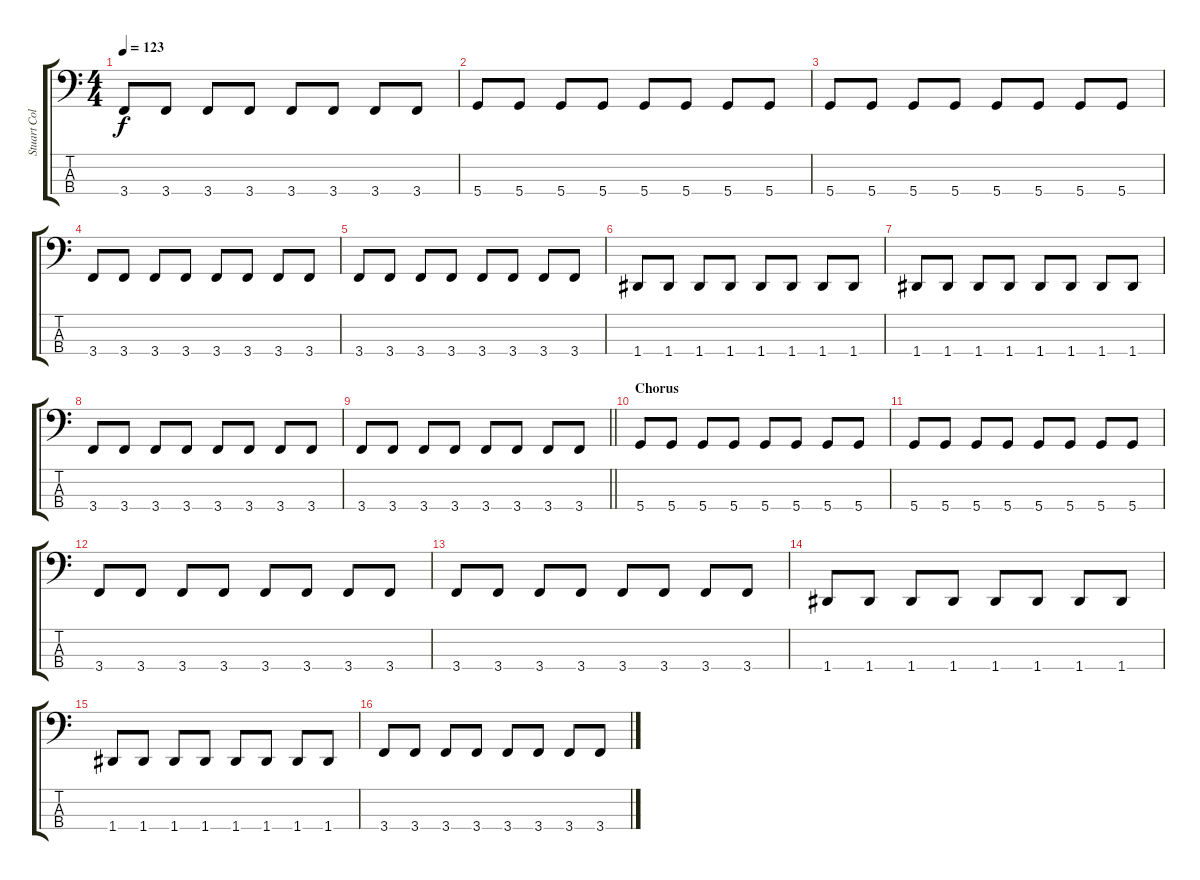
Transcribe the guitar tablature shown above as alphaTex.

\track ("Stuart Coleman" "Stuart Col") {instrument electricbassfinger}
\staff {score tabs}
\tuning (G2 D2 A1 D1) {hide}
\ts (4 4)
\tempo 123
\clef f4
\ks c
3.4.8{dy f} 3.4.8 3.4.8 3.4.8 3.4.8 3.4.8 3.4.8 3.4.8 |
5.4.8 5.4.8 5.4.8 5.4.8 5.4.8 5.4.8 5.4.8 5.4.8 |
5.4.8 5.4.8 5.4.8 5.4.8 5.4.8 5.4.8 5.4.8 5.4.8 |
3.4.8 3.4.8 3.4.8 3.4.8 3.4.8 3.4.8 3.4.8 3.4.8 |
3.4.8 3.4.8 3.4.8 3.4.8 3.4.8 3.4.8 3.4.8 3.4.8 |
1.4.8 1.4.8 1.4.8 1.4.8 1.4.8 1.4.8 1.4.8 1.4.8 |
1.4.8 1.4.8 1.4.8 1.4.8 1.4.8 1.4.8 1.4.8 1.4.8 |
3.4.8 3.4.8 3.4.8 3.4.8 3.4.8 3.4.8 3.4.8 3.4.8 |
\barLineRight lightlight
3.4.8 3.4.8 3.4.8 3.4.8 3.4.8 3.4.8 3.4.8 3.4.8 |
\section ("" "Chorus")
5.4.8 5.4.8 5.4.8 5.4.8 5.4.8 5.4.8 5.4.8 5.4.8 |
5.4.8 5.4.8 5.4.8 5.4.8 5.4.8 5.4.8 5.4.8 5.4.8 |
3.4.8 3.4.8 3.4.8 3.4.8 3.4.8 3.4.8 3.4.8 3.4.8 |
3.4.8 3.4.8 3.4.8 3.4.8 3.4.8 3.4.8 3.4.8 3.4.8 |
1.4.8 1.4.8 1.4.8 1.4.8 1.4.8 1.4.8 1.4.8 1.4.8 |
1.4.8 1.4.8 1.4.8 1.4.8 1.4.8 1.4.8 1.4.8 1.4.8 |
3.4.8 3.4.8 3.4.8 3.4.8 3.4.8 3.4.8 3.4.8 3.4.8
